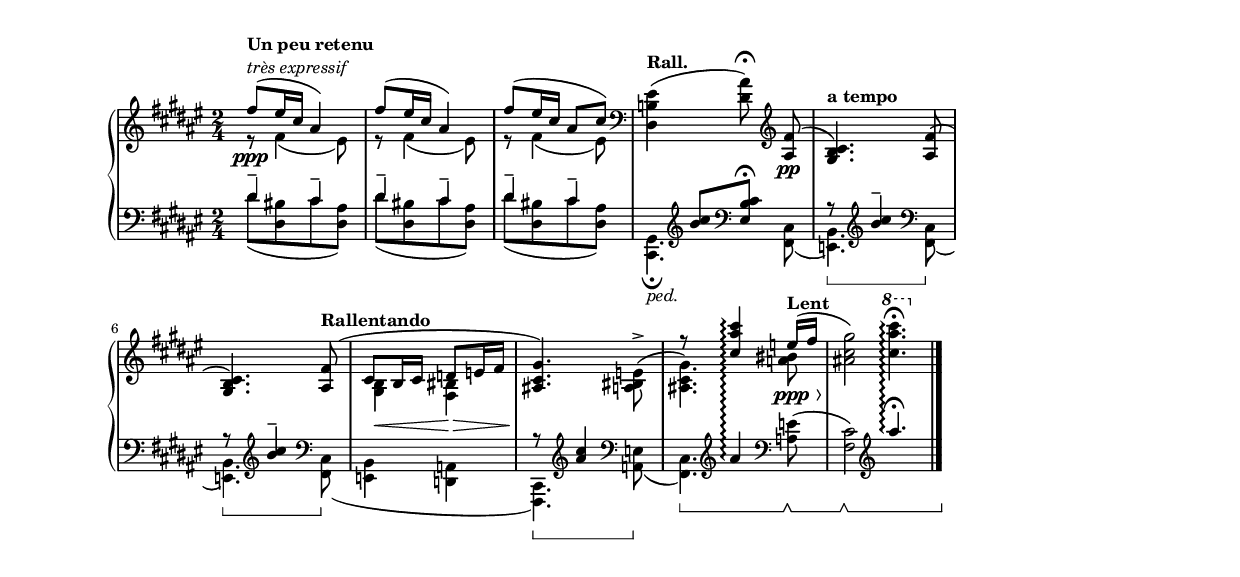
\version "2.11.51"
\include "english.ly"

#(set-global-staff-size 15)
\paper{
  ragged-right=##t
  line-width=17\cm
  indent=0\cm
}

\new PianoStaff <<
  \set PianoStaff.connectArpeggios = ##t
  \new Staff {
     \time 2/4
     \key fs \major
     <<
        \new Voice {
           \voiceOne
           fs''8 (
           ^ \markup \column {
              \line \bold { Un peu retenu  }
              \line \italic { très expressif } }
           es''16
           cs''16
           as'4 )
           |
           fs''8 (
           es''16
           cs''16
           as'4 )
           |
           fs''8 (
           es''16
           cs''16
           as'8
           cs''8 )
           |
        }
        \new Voice {
           \voiceTwo
           r8 \ppp
           fs'4 (
           es'8 )
           |
           r8
           fs'4 (
           es'8 )
           |
           r8
           fs'4 (
           es'8 )
           |
        }
    >>
     \clef bass
     <ds b! es'>4 (
     ^ \markup \bold { Rall. }
     \once \override Script #'padding = #2
     <ds' as'>8 ) \fermata
     \noBeam
     \clef treble
     \slurUp
     <as fs'>8 ( \pp
     |
     <gs b cs'>4. )
     ^ \markup \bold { a tempo }
     \slurUp
     <as fs'>8 (
     |
     <gs b cs'>4. )
     <<
        \new Voice {
           \voiceOne
           <as fs'>8 (
           ^ \markup \bold { Rallentando }
           |
           cs'8
           b16
           cs'16
           d'8
           e'16
           fs'16
           |
           <as! cs' gs'>4. )
           s8
           |
           r8
           <cs'' as'' cs'''>4 \arpeggio
           e''16 (
           ^ \markup \bold { Lent }
           fs''16
           |
           \stemDown
           <as'! cs'' gs''>2 )
           |
        }
      \new Voice {
           \voiceTwo
           s8
           |
           <gs b>4 \<
           <fs bs>4 \>
           |
           s4. \!
           \slurUp
           \once \override Script #'direction = #up
           <a bs e'>8 ( \accent
           |
           <as! cs' gs'>4. )
           <a' bs'>8 \ppp \>
           |
           s8 \!
           \stemDown
           \once \override Script #'direction = #up
           #(set-octavation 1)
           % \once \override Arpeggio #'extra-offset = #'(-0.25 .
           % 0)
           <cs''' as''' cs''''>4. \arpeggio \fermata
           #(set-octavation 0)
           \bar "|."
        }
     >>
  }
  \new Staff <<
     \set Staff.pedalSustainStyle = #'bracket
     \key fs \major
     \clef bass
     \new Voice {
        \voiceOne
        ds'4 \tenuto
        cs'4 \tenuto
        |
        ds'4 \tenuto
        cs'4 \tenuto
        |
        ds'4 \tenuto
        cs'4 \tenuto
        |
        s8
        \clef treble
        <b' cs''>8 [
        \clef bass
        <es b cs'>8 \fermata ]
        s8
        |
        r8
        \clef treble
        <b' cs''>4 \tenuto
        s8
        |
        r8
        \clef treble
        <b' cs''>4 \tenuto
        s8
        |
        s2
        |
        r8
        \clef treble
        <as' cs''>4
        \clef bass
        s8
        |
        s8
        \clef treble
        <as'>4 \arpeggio
        \clef bass
        s8
        |
        s8
        \clef treble
        <as''>4. \arpeggio \fermata
        |
     }
     \new Voice {
        \voiceTwo
        ds'8 [ (
        < ds bs >8
        cs'8
        < ds as >8 ] )
        |
        ds'8 [ (
        < ds bs >8
        cs'8
        < ds as >8 ] )
        |
        ds'8 [ (
        < ds bs >8
        cs'8
        < ds as >8 ] )
        |
        \once \override Script #'outside-staff-priority = #100
        \once \override TextScript #'outside-staff-priority = #500
        <cs, gs,>4. \fermata
        _ \markup \italic { ped. }
        <fs, cs>8 (
        |
        <e, b,>4. ) \sustainOn
        \clef bass
        <fs, cs>8 ( \sustainOff
        |
        <e, b,>4. ) \sustainOn
        \clef bass
        <fs, cs>8 ( \sustainOff
        |
        <e, b,>4
        <d, a,>4
        |
        <fs,, cs,>4. ) \sustainOn
        <a, e>8 ( \sustainOff
        |
        <fs, cs>4. ) \sustainOn
        \slurUp
        <a e'>8 ( \sustainOff \sustainOn
        |
        <fs cs'>2 ) \sustainOff \sustainOn
        |
     }
  >>
>>

